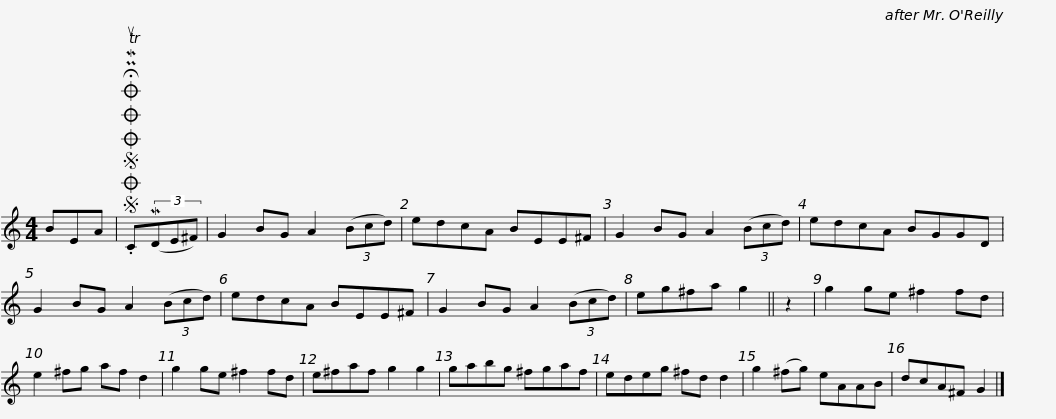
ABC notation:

X:1
L:1/8
M:4/4
I:linebreak $
K:C
V:1 treble
V:1
 BEA |SOSOOO .!fermata!PMTuC(3(MDE^F) | G2 BG A2 (3(Bcd) | edcA BEE^F | G2 BG A2 (3(Bcd) | %5
 edcA BGGD | G2 BG A2 (3(Bcd) |$ edcA BEE^F | G2 BG A2 (3(Bcd) | eg^fa g2 || %10
 z2 | g2 ge ^f2 fd | e2 ^fg af d2 | g2 ge ^f2 fd |$ e^faf g2 g2 | %15
 gabg ^fgaf | edeg ^fd d2 | g2 (^fg) eAAB | dcA^F G2 |] %19
